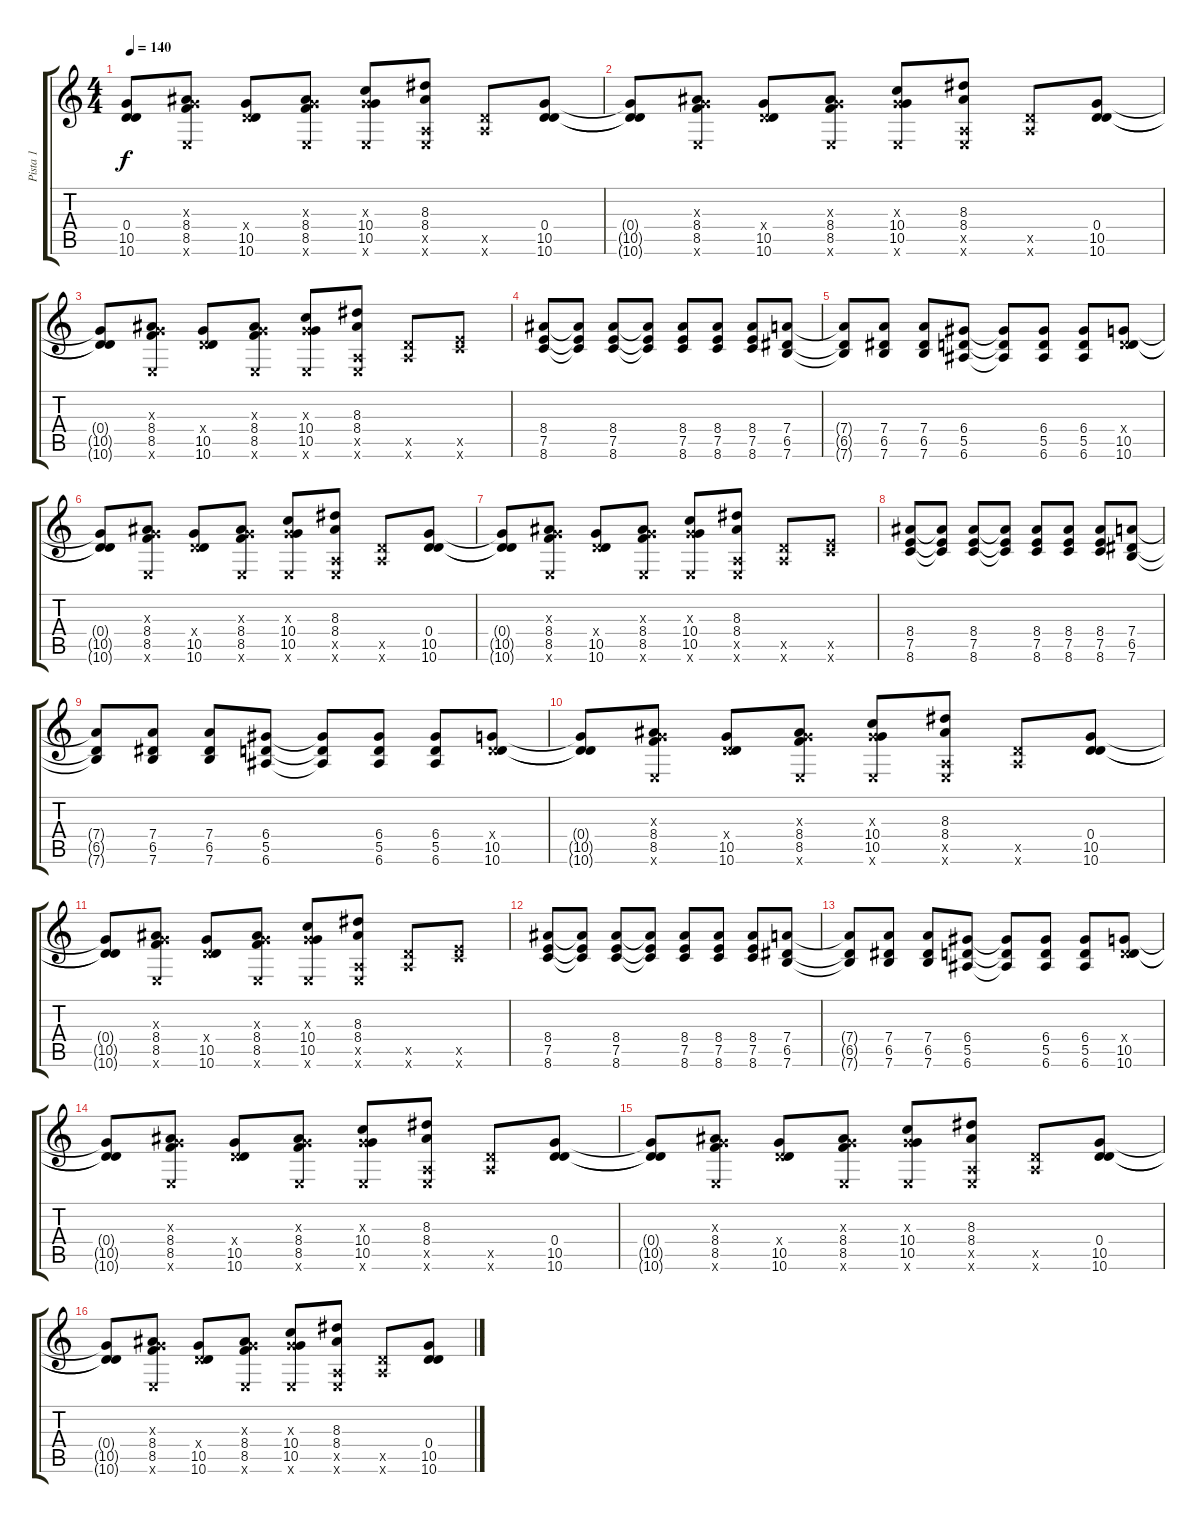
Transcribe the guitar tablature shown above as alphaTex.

\track ("Pista 1" "Pista 1") {instrument overdrivenguitar}
\staff {score tabs}
\tuning (E4 B3 G3 D3 A2 E2) {hide}
\ts (4 4)
\tempo 140
\clef g2
\ks c
(0.4{t} 10.5{t} 10.6{t}).8{dy f} (0.3{x} 8.4 8.5 0.6{x}).8 (0.4{x} 10.5 10.6).8 (0.3{x} 8.4 8.5 0.6{x}).8 (0.3{x} 10.4 10.5 0.6{x}).8 (8.3 8.4 0.5{x} 0.6{x}).8 (0.5{x} 10.6{x}).8 (0.4 10.5 10.6).8 |
(0.4{t} 10.5{t} 10.6{t}).8 (0.3{x} 8.4 8.5 0.6{x}).8 (0.4{x} 10.5 10.6).8 (0.3{x} 8.4 8.5 0.6{x}).8 (0.3{x} 10.4 10.5 0.6{x}).8 (8.3 8.4 0.5{x} 0.6{x}).8 (0.5{x} 10.6{x}).8 (0.4 10.5 10.6).8 |
(0.4{t} 10.5{t} 10.6{t}).8 (0.3{x} 8.4 8.5 0.6{x}).8 (0.4{x} 10.5 10.6).8 (0.3{x} 8.4 8.5 0.6{x}).8 (0.3{x} 10.4 10.5 0.6{x}).8 (8.3 8.4 0.5{x} 0.6{x}).8 (0.5{x} 10.6{x}).8 (7.5{x} 8.6{x}).8 |
(8.4 7.5 8.6).8 (8.4{t} 7.5{t} 8.6{t}).8 (8.4 7.5 8.6).8 (8.4{t} 7.5{t} 8.6{t}).8 (8.4 7.5 8.6).8 (8.4 7.5 8.6).8 (8.4 7.5 8.6).8 (7.4 6.5 7.6).8 |
(7.4{t} 6.5{t} 7.6{t}).8 (7.4 6.5 7.6).8 (7.4 6.5 7.6).8 (6.4 5.5 6.6).8 (6.4{t} 5.5{t} 6.6{t}).8 (6.4 5.5 6.6).8 (6.4 5.5 6.6).8 (0.4{x} 10.5 10.6).8 |
(0.4{t} 10.5{t} 10.6{t}).8 (0.3{x} 8.4 8.5 0.6{x}).8 (0.4{x} 10.5 10.6).8 (0.3{x} 8.4 8.5 0.6{x}).8 (0.3{x} 10.4 10.5 0.6{x}).8 (8.3 8.4 0.5{x} 0.6{x}).8 (0.5{x} 10.6{x}).8 (0.4 10.5 10.6).8 |
(0.4{t} 10.5{t} 10.6{t}).8 (0.3{x} 8.4 8.5 0.6{x}).8 (0.4{x} 10.5 10.6).8 (0.3{x} 8.4 8.5 0.6{x}).8 (0.3{x} 10.4 10.5 0.6{x}).8 (8.3 8.4 0.5{x} 0.6{x}).8 (0.5{x} 10.6{x}).8 (7.5{x} 8.6{x}).8 |
(8.4 7.5 8.6).8 (8.4{t} 7.5{t} 8.6{t}).8 (8.4 7.5 8.6).8 (8.4{t} 7.5{t} 8.6{t}).8 (8.4 7.5 8.6).8 (8.4 7.5 8.6).8 (8.4 7.5 8.6).8 (7.4 6.5 7.6).8 |
(7.4{t} 6.5{t} 7.6{t}).8 (7.4 6.5 7.6).8 (7.4 6.5 7.6).8 (6.4 5.5 6.6).8 (6.4{t} 5.5{t} 6.6{t}).8 (6.4 5.5 6.6).8 (6.4 5.5 6.6).8 (0.4{x} 10.5 10.6).8 |
(0.4{t} 10.5{t} 10.6{t}).8 (0.3{x} 8.4 8.5 0.6{x}).8 (0.4{x} 10.5 10.6).8 (0.3{x} 8.4 8.5 0.6{x}).8 (0.3{x} 10.4 10.5 0.6{x}).8 (8.3 8.4 0.5{x} 0.6{x}).8 (0.5{x} 10.6{x}).8 (0.4 10.5 10.6).8 |
(0.4{t} 10.5{t} 10.6{t}).8 (0.3{x} 8.4 8.5 0.6{x}).8 (0.4{x} 10.5 10.6).8 (0.3{x} 8.4 8.5 0.6{x}).8 (0.3{x} 10.4 10.5 0.6{x}).8 (8.3 8.4 0.5{x} 0.6{x}).8 (0.5{x} 10.6{x}).8 (7.5{x} 8.6{x}).8 |
(8.4 7.5 8.6).8 (8.4{t} 7.5{t} 8.6{t}).8 (8.4 7.5 8.6).8 (8.4{t} 7.5{t} 8.6{t}).8 (8.4 7.5 8.6).8 (8.4 7.5 8.6).8 (8.4 7.5 8.6).8 (7.4 6.5 7.6).8 |
(7.4{t} 6.5{t} 7.6{t}).8 (7.4 6.5 7.6).8 (7.4 6.5 7.6).8 (6.4 5.5 6.6).8 (6.4{t} 5.5{t} 6.6{t}).8 (6.4 5.5 6.6).8 (6.4 5.5 6.6).8 (0.4{x} 10.5 10.6).8 |
(0.4{t} 10.5{t} 10.6{t}).8 (0.3{x} 8.4 8.5 0.6{x}).8 (0.4{x} 10.5 10.6).8 (0.3{x} 8.4 8.5 0.6{x}).8 (0.3{x} 10.4 10.5 0.6{x}).8 (8.3 8.4 0.5{x} 0.6{x}).8 (0.5{x} 10.6{x}).8 (0.4 10.5 10.6).8 |
(0.4{t} 10.5{t} 10.6{t}).8 (0.3{x} 8.4 8.5 0.6{x}).8 (0.4{x} 10.5 10.6).8 (0.3{x} 8.4 8.5 0.6{x}).8 (0.3{x} 10.4 10.5 0.6{x}).8 (8.3 8.4 0.5{x} 0.6{x}).8 (0.5{x} 10.6{x}).8 (0.4 10.5 10.6).8 |
(0.4{t} 10.5{t} 10.6{t}).8 (0.3{x} 8.4 8.5 0.6{x}).8 (0.4{x} 10.5 10.6).8 (0.3{x} 8.4 8.5 0.6{x}).8 (0.3{x} 10.4 10.5 0.6{x}).8 (8.3 8.4 0.5{x} 0.6{x}).8 (0.5{x} 10.6{x}).8 (0.4 10.5 10.6).8
